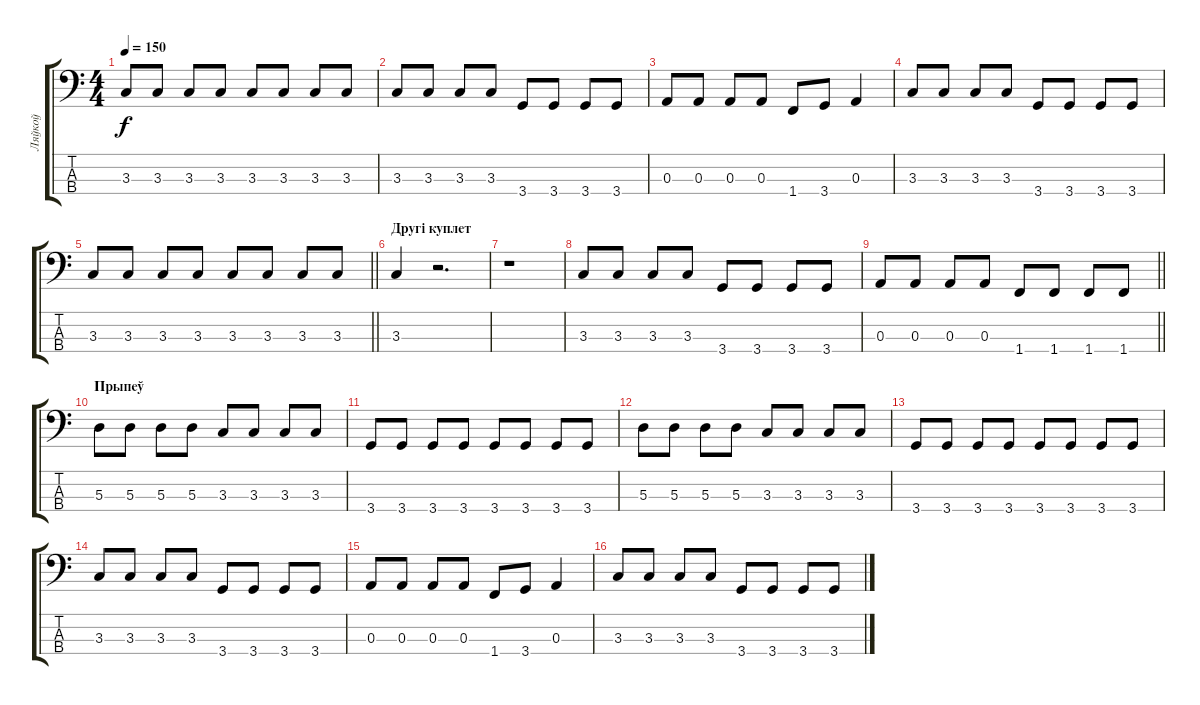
\track ("Ляўкоў" "Ляўкоў") {instrument electricbassfinger}
\staff {score tabs}
\tuning (G2 D2 A1 E1) {hide}
\ts (4 4)
\tempo 150
\clef f4
\ks c
3.3.8{dy f} 3.3.8 3.3.8 3.3.8 3.3.8 3.3.8 3.3.8 3.3.8 |
3.3.8 3.3.8 3.3.8 3.3.8 3.4.8 3.4.8 3.4.8 3.4.8 |
0.3.8 0.3.8 0.3.8 0.3.8 1.4.8 3.4.8 0.3.4 |
3.3.8 3.3.8 3.3.8 3.3.8 3.4.8 3.4.8 3.4.8 3.4.8 |
\barLineRight lightlight
3.3.8 3.3.8 3.3.8 3.3.8 3.3.8 3.3.8 3.3.8 3.3.8 |
\section ("" "Другі куплет")
3.3.4 r.2{d} |
r.1 |
3.3.8 3.3.8 3.3.8 3.3.8 3.4.8 3.4.8 3.4.8 3.4.8 |
\barLineRight lightlight
0.3.8 0.3.8 0.3.8 0.3.8 1.4.8 1.4.8 1.4.8 1.4.8 |
\section ("" "Прыпеў")
5.3.8 5.3.8 5.3.8 5.3.8 3.3.8 3.3.8 3.3.8 3.3.8 |
3.4.8 3.4.8 3.4.8 3.4.8 3.4.8 3.4.8 3.4.8 3.4.8 |
5.3.8 5.3.8 5.3.8 5.3.8 3.3.8 3.3.8 3.3.8 3.3.8 |
3.4.8 3.4.8 3.4.8 3.4.8 3.4.8 3.4.8 3.4.8 3.4.8 |
3.3.8 3.3.8 3.3.8 3.3.8 3.4.8 3.4.8 3.4.8 3.4.8 |
0.3.8 0.3.8 0.3.8 0.3.8 1.4.8 3.4.8 0.3.4 |
3.3.8 3.3.8 3.3.8 3.3.8 3.4.8 3.4.8 3.4.8 3.4.8
